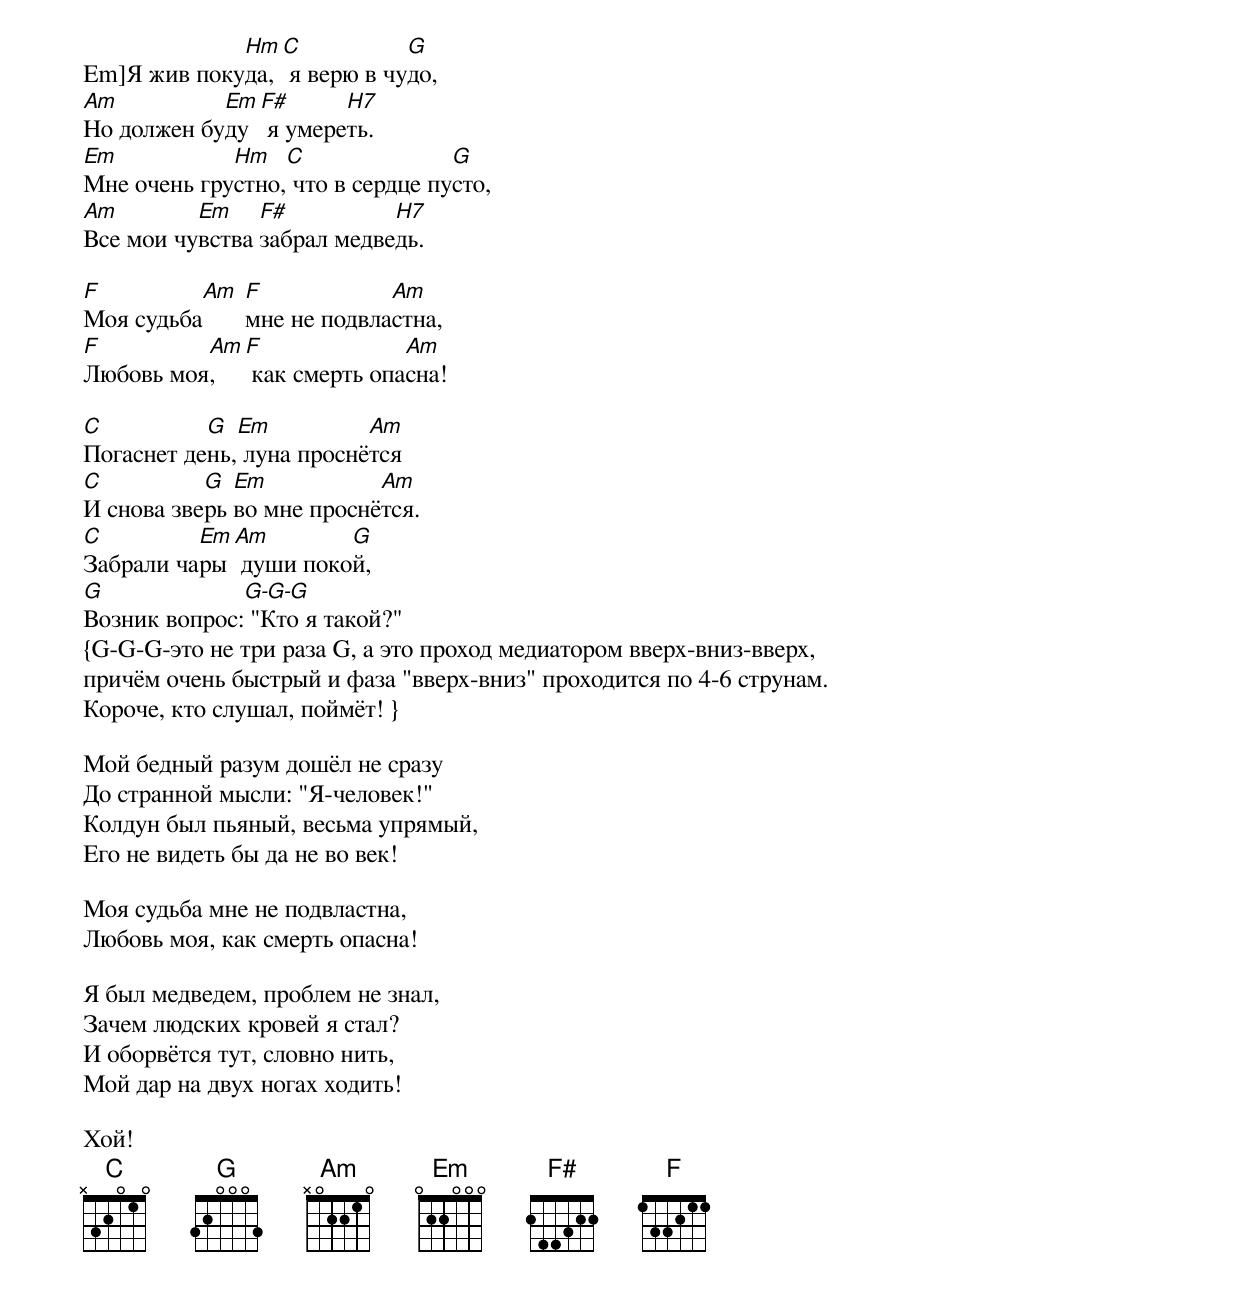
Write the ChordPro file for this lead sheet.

Em]Я жив поку[Hm]да,[C] я верю в чу[G]до,
[Am]Но должен бу[Em]ду[F#] я умере[H7]ть.
[Em]Мне очень гру[Hm]стно,[C] что в сердце пу[G]сто,
[Am]Все мои чу[Em]вства [F#]забрал медве[H7]дь.

[F]Моя судьба[Am] [F]мне не подвла[Am]стна,
[F]Любовь моя[Am],[F] как смерть опа[Am]сна!

[C]Погаснет де[G]нь,[Em] луна проснё[Am]тся
[C]И снова зве[G]рь [Em]во мне проснё[Am]тся.
[C]Забрали ча[Em]ры [Am] души поко[G]й,
[G]Возник вопрос:[G-G-G] "Кто я такой?"
{G-G-G-это не три раза G, а это проход медиатором вверх-вниз-вверх,
причём очень быстрый и фаза "вверх-вниз" проходится по 4-6 струнам.
Короче, кто слушал, поймёт! }

Мой бедный разум дошёл не сразу
До странной мысли: "Я-человек!"
Колдун был пьяный, весьма упрямый,
Его не видеть бы да не во век!

Моя судьба мне не подвластна,
Любовь моя, как смерть опасна!

Я был медведем, проблем не знал,
Зачем людских кровей я стал?
И оборвётся тут, словно нить,
Мой дар на двух ногах ходить!

Хой!
